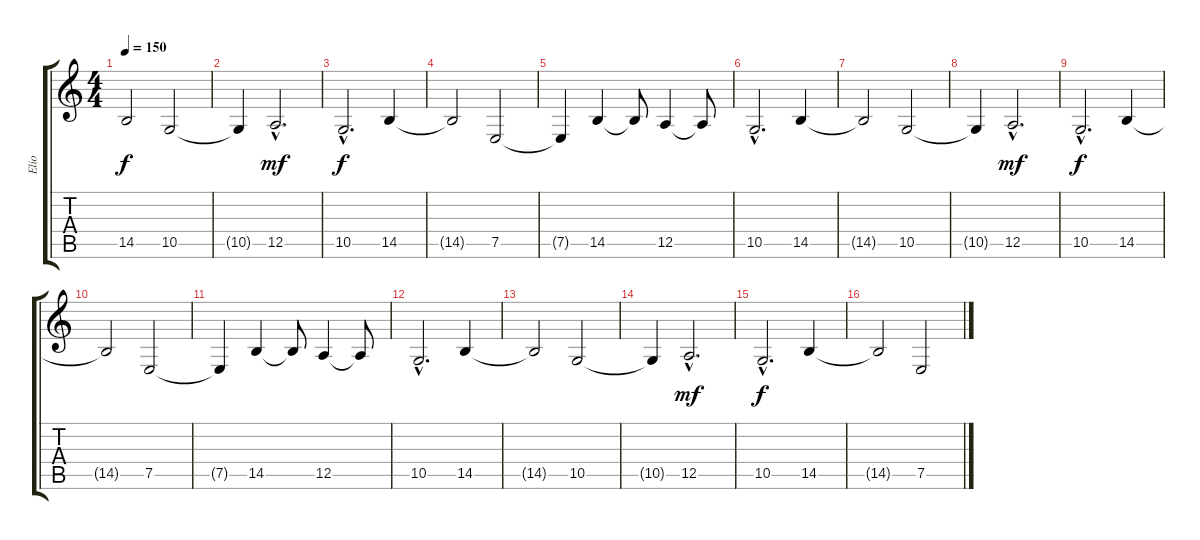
\track ("Elio" "Elio") {instrument drawbarorgan}
\staff {score tabs}
\tuning (E4 B3 G3 D3 A2 E2) {hide}
\ts (4 4)
\tempo 150
\clef g2
\ks c
14.5{t}.2{dy f} 10.5.2 |
10.5{t}.4 12.5{hac}.2{d dy mf} |
10.5{hac}.2{d dy f} 14.5.4 |
14.5{t}.2 7.5.2 |
7.5{t}.4 14.5.4 14.5{t}.8 12.5.4 12.5{t}.8 |
10.5{hac}.2{d} 14.5.4 |
14.5{t}.2 10.5.2 |
10.5{t}.4 12.5{hac}.2{d dy mf} |
10.5{hac}.2{d dy f} 14.5.4 |
14.5{t}.2 7.5.2 |
7.5{t}.4 14.5.4 14.5{t}.8 12.5.4 12.5{t}.8 |
10.5{hac}.2{d} 14.5.4 |
14.5{t}.2 10.5.2 |
10.5{t}.4 12.5{hac}.2{d dy mf} |
10.5{hac}.2{d dy f} 14.5.4 |
14.5{t}.2 7.5.2
